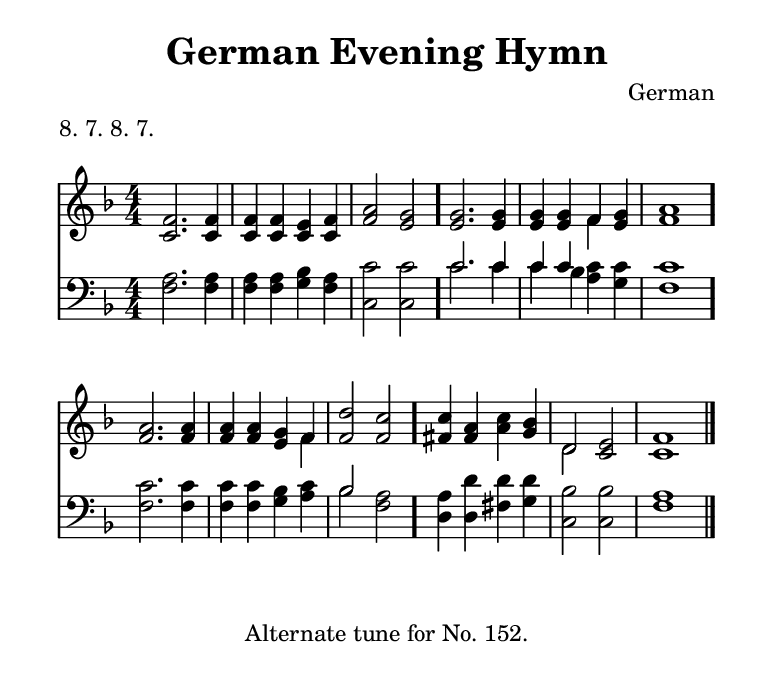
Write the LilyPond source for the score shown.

\include "common/global.ily"
\paper {
  \include "common/paper.ily"
  ragged-last-bottom = ##t
  system-count = #(cond (is-eogsized 2) (#t #f))
}

\header{
  hymnnumber = "2"
  title = "German Evening Hymn"
  tunename = ""
  meter = "8. 7. 8. 7."
  composer = "German"
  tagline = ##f
}

global = {
  \include "common/overrides.ily"
  \override Staff.TimeSignature.style = #'numbered
  \time 4/4
  \override Score.MetronomeMark.transparent = ##t % hide all fermata changes too
  \tempo 4=100
  \key f \major
  \autoBeamOff
}

notesSoprano = {
\global
\relative c' {

  f2. f4 | f f e f | a2 g | \bar "."
  g2. g4 | g g f g | a1 | \bar "."
  a2. a4 | a a g f | d'2 c | \bar "."
  c4 a c bes | d,2 e | f1 | \bar "|."

}
}

notesAlto = {
\global
\relative e' {

  c2. c4 | c c c c | f2 e |
  e2. e4 | e e f e | f1 |
  f2. f4 | f f e f | f2 f |
  fis4 fis a g | d2 c | c1 |

}
}

notesTenor = {
\global
\relative a {

  a2. a4 | a a bes a | c2 c |
  c2. c4 | c c c c | c1 |
  c2. c4 | c4 c bes c | bes2 a |
  a4 d d d | bes2 bes | a1 |

}
}

notesBass = {
\global
\relative f {

  f2. f4 | f f g f | c2 c |
  c'2. c4 | c bes a g | f1 |
  f2. f4 | f f g a | bes2 f |
  d4 d fis g | c,2 c | f1 |

}
}

\score {
  \context ChoirStaff <<
    \context Staff = upper <<
      \set Staff.autoBeaming = ##f
      \set ChoirStaff.systemStartDelimiter = #'SystemStartBar
      \set ChoirStaff.printPartCombineTexts = ##f
      \partcombine #'(2 . 9) \notesSoprano \notesAlto
    >>
    \context Staff = men <<
      \set Staff.autoBeaming = ##f
      \clef bass
      \set ChoirStaff.printPartCombineTexts = ##f
      \partcombine #'(2 . 9) \notesTenor \notesBass
    >>
  >>
  \layout {
    \include "common/layout.ily"
  }
  \midi{
    \include "common/midi.ily"
  }
}

\noPageBreak \markup { \fill-line { "Alternate tune for No. 152." } }

\version "2.19.49"  % necessary for upgrading to future LilyPond versions.

% vi:set et ts=2 sw=2 ai nocindent syntax=lilypond:
